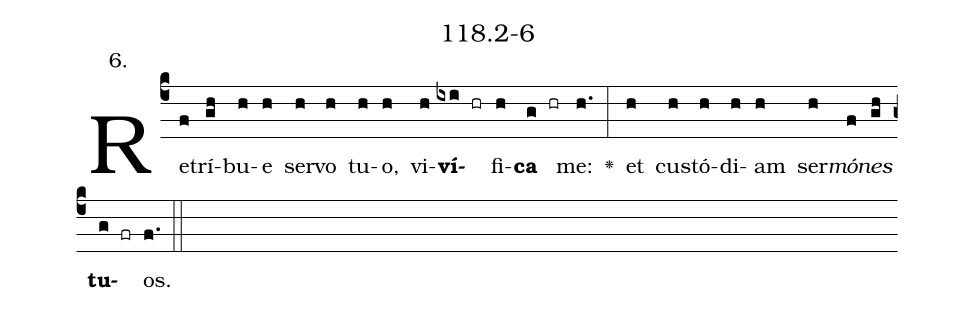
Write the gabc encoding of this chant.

name: 118.2-6;
annotation: 6.;
%%
(c4)Re(f)trí(gh)bu(h)e(h) ser(h)vo(h) tu(h)o,(h) vi(h)<b>ví</b>(ixi hr)fi(h)<b>ca</b>(g hr) me:(h.) <v>\greheightstar</v>(:) et(h) cus(h)tó(h)di(h)am(h) ser(h)<i>mó</i>(f)<i>nes</i>(gh) <b>tu</b>(g fr)os.(f.) (::)


%E(h) u(h) o(f) u(gh) a(g) e.(f.) (::)
